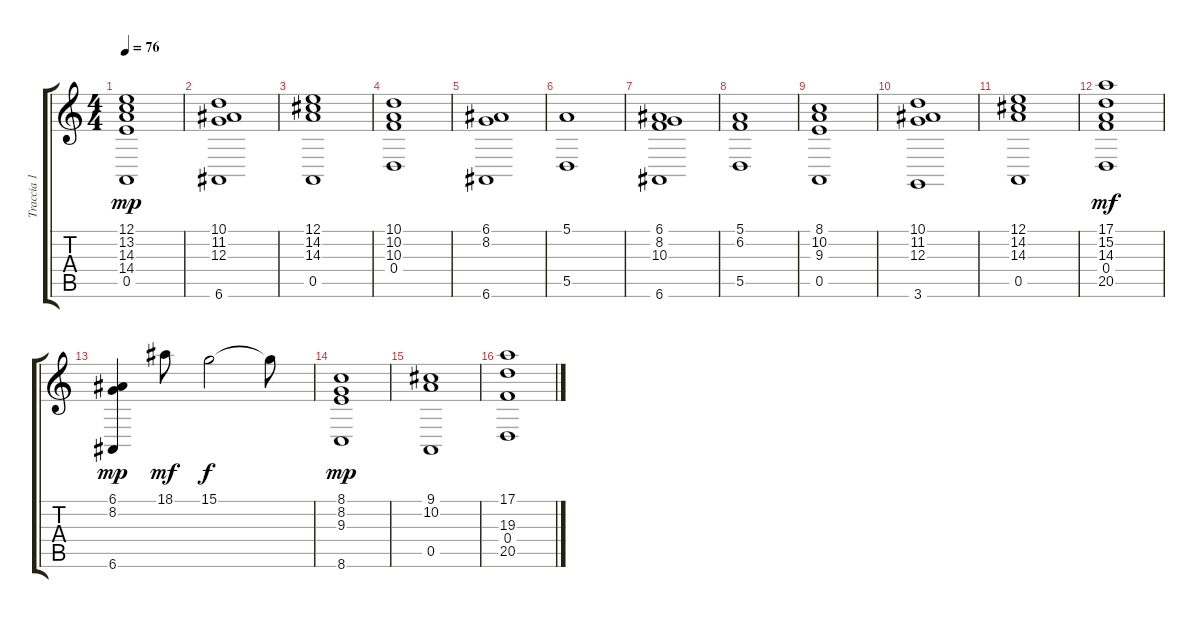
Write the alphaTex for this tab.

\track ("Traccia 1" "Traccia 1") {instrument synthstrings2}
\staff {score tabs}
\tuning (E4 B3 G3 D3 A2 E2) {hide}
\ts (4 4)
\tempo 76
\clef g2
\ks c
(12.1 13.2 14.3 14.4 0.5).1{dy mp} |
(10.1 11.2 12.3 6.6).1 |
(12.1 14.2 14.3 0.5).1 |
(10.1 10.2 10.3 0.4).1 |
(6.1 8.2 6.6).1 |
(5.1 5.5).1 |
(6.1 8.2 10.3 6.6).1 |
(5.1 6.2 5.5).1 |
(8.1 10.2 9.3 0.5).1 |
(10.1 11.2 12.3 3.6).1 |
(12.1 14.2 14.3 0.5).1 |
(17.1 15.2 14.3 0.4 20.5).1{dy mf} |
(6.1 8.2 6.6).4{dy mp} 18.1.8{dy mf} 15.1.2{dy f} 15.1{t}.8 |
(8.1 8.2 9.3 8.6).1{dy mp} |
(9.1 10.2 0.5).1 |
(17.1 19.3 0.4 20.5).1
